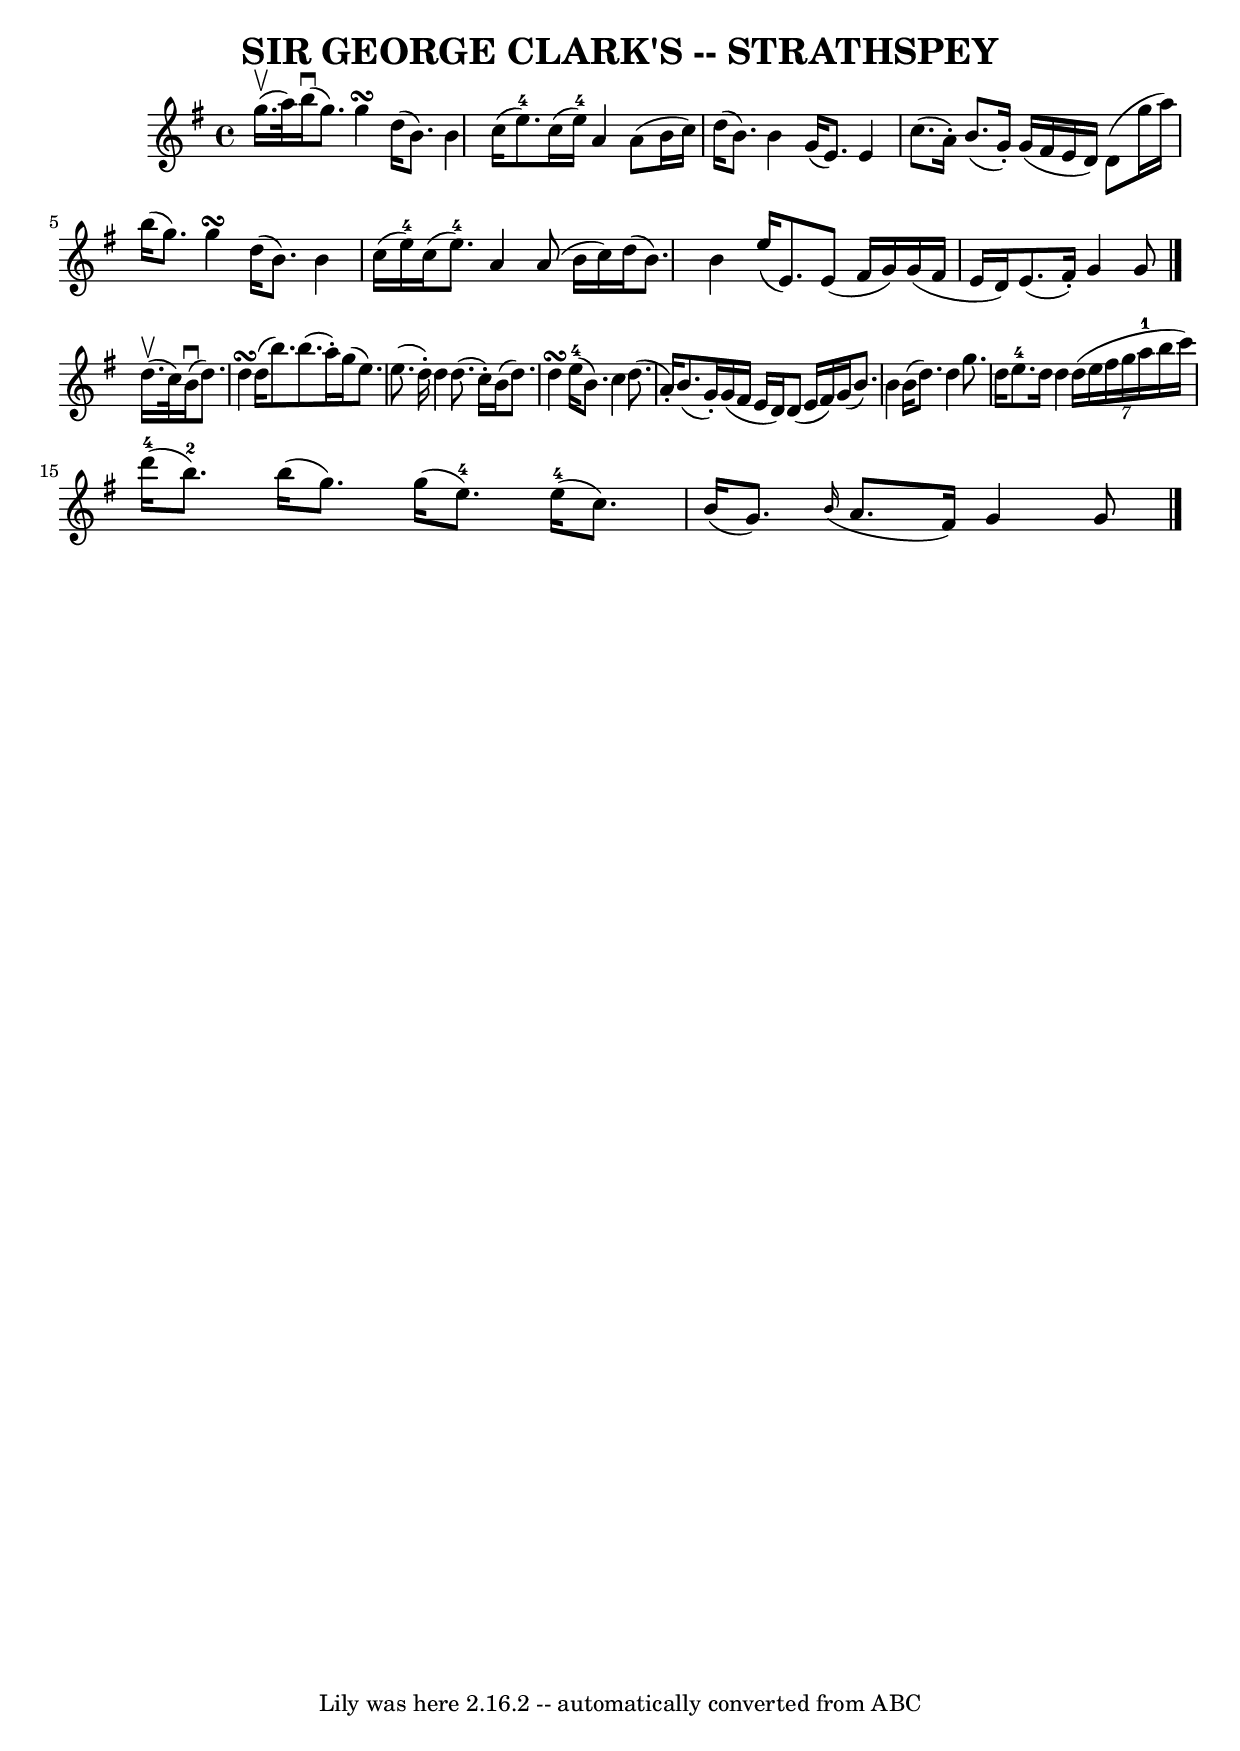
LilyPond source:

\version "2.16.2"
\include "Mammoth.ily"
\header {
	%% book = "Ryan's Mammoth Collection of Fiddle Tunes"
	composer = ""
	crossRefNumber = "1"
	footnotes = ""
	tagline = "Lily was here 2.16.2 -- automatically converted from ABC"
	title = "SIR GEORGE CLARK'S -- STRATHSPEY"
}
voicedefault =  {


 \override Staff.TimeSignature #'style = #'C
 \time 4/4 
\key g \major g''16. (^\upbow a''32)   |
 b''16 
(^\downbow g''8.) g''4\turn d''16 (b'8.) b'4    |
   
c''16 (e''8.-4) c''16 (e''16-4) a'4 a'8 (b'16    
c''16)   |
 d''16 (b'8.) b'4 g'16 (e'8.) e'4    
|
 c''8. (a'16 -.) b'8. (g'16 -.) g'16 (fis'16 e'16 
 d'16) d'8 (g''16 a''16)   |
 b''16 (g''8.)   
g''4\turn d''16 (b'8.) b'4    |
 c''16 (e''16-4)   
c''16 (e''8.-4) a'4 a'8 (b'16 c''16)   |
 d''16 
(b'8.) b'4 e''16 (e'8.) e'8 (fis'16 g'16)   
|
 g'16 (fis'16 e'16 d'16) e'8. (fis'16 -.) g'4    
g'8    \bar "|." d''16. (^\upbow c''32)   |
 b'16 
(^\downbow d''8.) d''4\turn d''16 (b''8.) b''8. (a''16 -. 
-)   |
 g''16 (e''8.) e''8. (d''16 -.) d''4 d''8. (
c''16 -.)   |
 b'16 (d''8.) d''4\turn e''16-4(
b'8.) c''4    |
 d''8. (a'16 -.) b'8. (g'16 -.) g'16 
(fis'16 e'16 d'16) d'8 (e'16 fis'16)   |
 g'16 
(b'8.) b'4 b'16 (d''8.) d''4    |
 g''8. d''16    
e''8.-4 d''16 d''4    \times 6/7 { d''16 (e''16 fis''16    
g''16 a''16-1 b''16 c'''16) }   |
 d'''16-4(
b''8.-2) b''16 (g''8.) g''16 (e''8.-4) e''16-4(
c''8.)   |
 b'16 (g'8.)   \grace { b'16 (} a'8.    
fis'16) g'4 g'8    \bar "|."   
}

\score{
    <<

	\context Staff="default"
	{
	    \voicedefault 
	}

    >>
	\layout {
	}
	\midi {}
}
